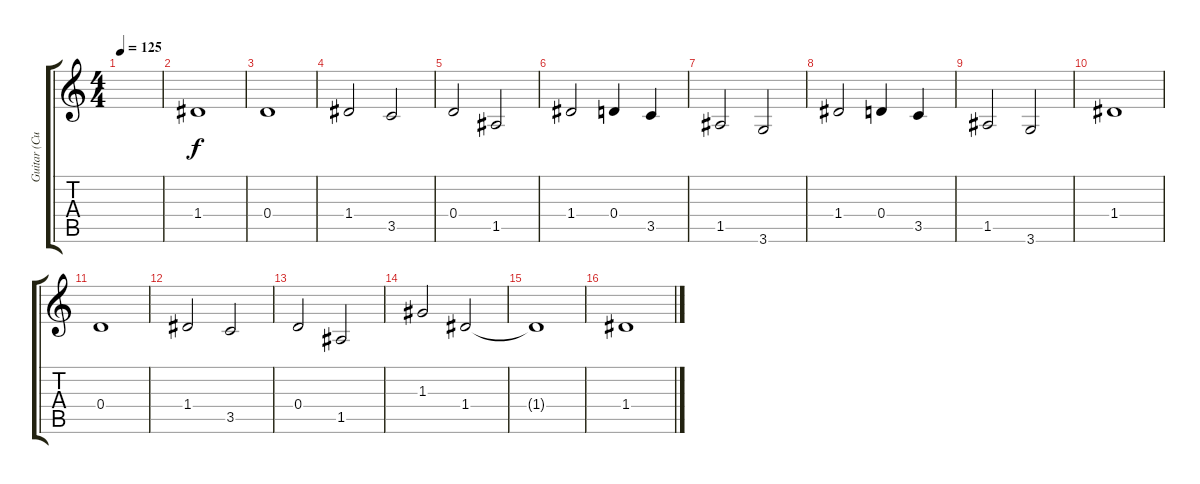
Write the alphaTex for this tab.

\track ("Guitar (Custom Added)" "Guitar (Cu") {instrument distortionguitar}
\staff {score tabs}
\tuning (E4 B3 G3 D3 A2 E2) {hide}
\ts (4 4)
\tempo 125
\clef g2
\ks c
|
1.4.1 |
0.4.1 |
1.4.2 3.5.2 |
0.4.2 1.5.2 |
1.4.2 0.4.4 3.5.4 |
1.5.2 3.6.2 |
1.4.2 0.4.4 3.5.4 |
1.5.2 3.6.2 |
1.4.1 |
0.4.1 |
1.4.2 3.5.2 |
0.4.2 1.5.2 |
1.3.2 1.4.2 |
1.4{t}.1 |
1.4.1
